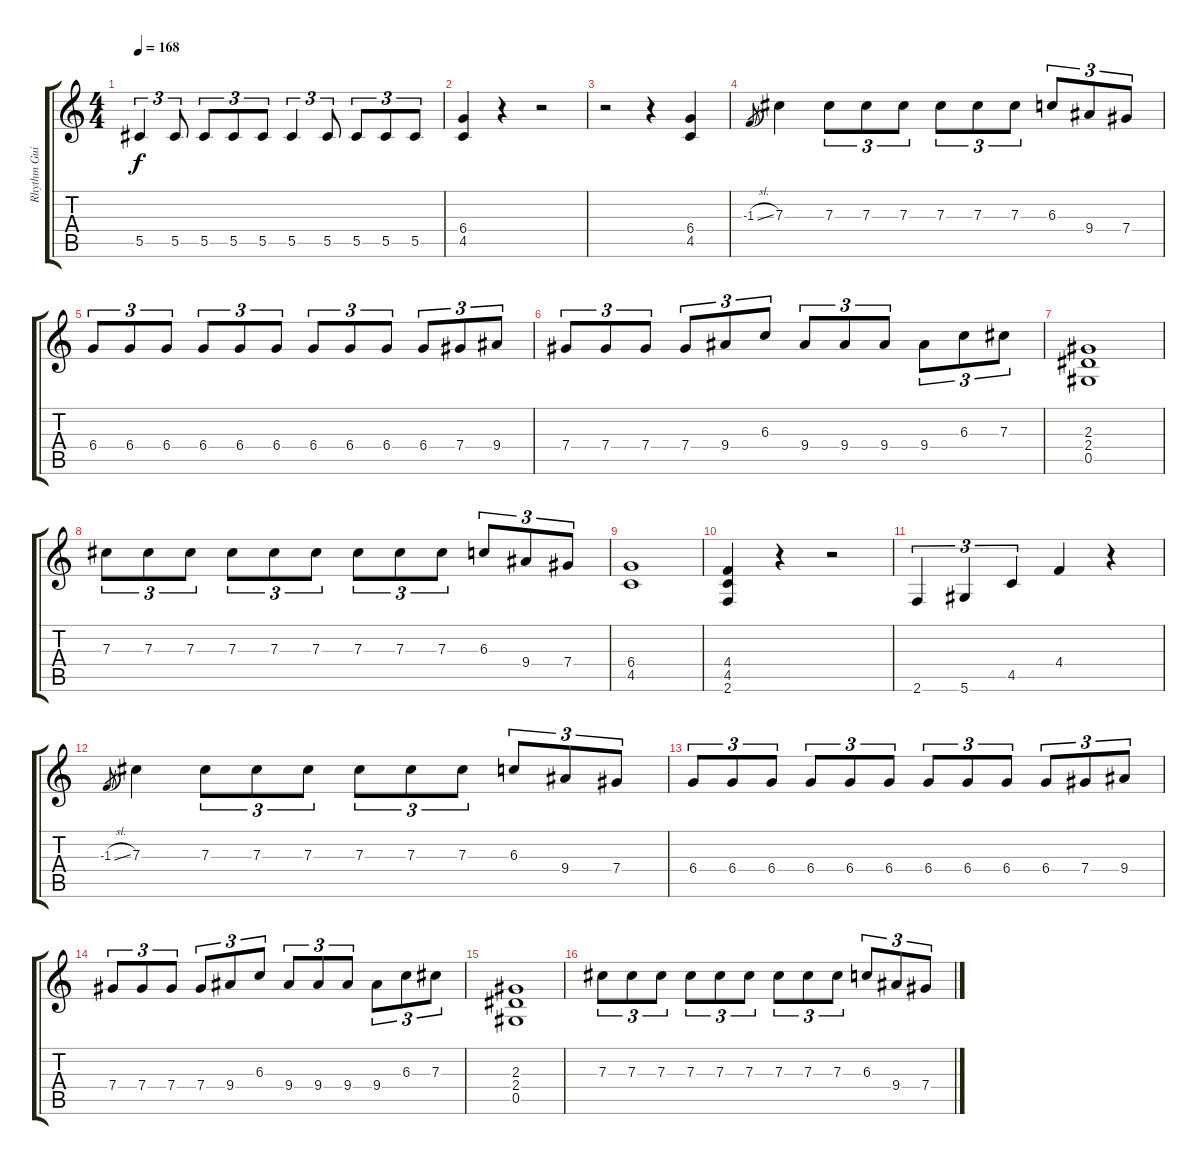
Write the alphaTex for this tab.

\track ("Rhythm Guitar " "Rhythm Gui") {instrument distortionguitar}
\staff {score tabs}
\tuning (Eb4 Bb3 Gb3 Db3 Ab2 Eb2) {hide}
\ts (4 4)
\tempo 168
\clef g2
\ks c
5.5.4{tu (3 2) dy f} 5.5.8{tu (3 2)} 5.5.8{tu (3 2)} 5.5.8{tu (3 2)} 5.5.8{tu (3 2)} 5.5.4{tu (3 2)} 5.5.8{tu (3 2)} 5.5.8{tu (3 2)} 5.5.8{tu (3 2)} 5.5.8{tu (3 2)} |
(6.4 4.5).4 r.4 r.2 |
r.2 r.4 (6.4 4.5).4 |
-1.3{sl}.8{gr} 7.3.4 7.3.8{tu (3 2)} 7.3.8{tu (3 2)} 7.3.8{tu (3 2)} 7.3.8{tu (3 2)} 7.3.8{tu (3 2)} 7.3.8{tu (3 2)} 6.3.8{tu (3 2)} 9.4.8{tu (3 2)} 7.4.8{tu (3 2)} |
6.4.8{tu (3 2)} 6.4.8{tu (3 2)} 6.4.8{tu (3 2)} 6.4.8{tu (3 2)} 6.4.8{tu (3 2)} 6.4.8{tu (3 2)} 6.4.8{tu (3 2)} 6.4.8{tu (3 2)} 6.4.8{tu (3 2)} 6.4.8{tu (3 2)} 7.4.8{tu (3 2)} 9.4.8{tu (3 2)} |
7.4.8{tu (3 2)} 7.4.8{tu (3 2)} 7.4.8{tu (3 2)} 7.4.8{tu (3 2)} 9.4.8{tu (3 2)} 6.3.8{tu (3 2)} 9.4.8{tu (3 2)} 9.4.8{tu (3 2)} 9.4.8{tu (3 2)} 9.4.8{tu (3 2)} 6.3.8{tu (3 2)} 7.3.8{tu (3 2)} |
(2.3 2.4 0.5).1 |
7.3.8{tu (3 2)} 7.3.8{tu (3 2)} 7.3.8{tu (3 2)} 7.3.8{tu (3 2)} 7.3.8{tu (3 2)} 7.3.8{tu (3 2)} 7.3.8{tu (3 2)} 7.3.8{tu (3 2)} 7.3.8{tu (3 2)} 6.3.8{tu (3 2)} 9.4.8{tu (3 2)} 7.4.8{tu (3 2)} |
(6.4 4.5).1 |
(4.4 4.5 2.6).4 r.4 r.2 |
2.6.4{tu (3 2)} 5.6.4{tu (3 2)} 4.5.4{tu (3 2)} 4.4.4 r.4 |
-1.3{sl}.8{gr} 7.3.4 7.3.8{tu (3 2)} 7.3.8{tu (3 2)} 7.3.8{tu (3 2)} 7.3.8{tu (3 2)} 7.3.8{tu (3 2)} 7.3.8{tu (3 2)} 6.3.8{tu (3 2)} 9.4.8{tu (3 2)} 7.4.8{tu (3 2)} |
6.4.8{tu (3 2)} 6.4.8{tu (3 2)} 6.4.8{tu (3 2)} 6.4.8{tu (3 2)} 6.4.8{tu (3 2)} 6.4.8{tu (3 2)} 6.4.8{tu (3 2)} 6.4.8{tu (3 2)} 6.4.8{tu (3 2)} 6.4.8{tu (3 2)} 7.4.8{tu (3 2)} 9.4.8{tu (3 2)} |
7.4.8{tu (3 2)} 7.4.8{tu (3 2)} 7.4.8{tu (3 2)} 7.4.8{tu (3 2)} 9.4.8{tu (3 2)} 6.3.8{tu (3 2)} 9.4.8{tu (3 2)} 9.4.8{tu (3 2)} 9.4.8{tu (3 2)} 9.4.8{tu (3 2)} 6.3.8{tu (3 2)} 7.3.8{tu (3 2)} |
(2.3 2.4 0.5).1 |
7.3.8{tu (3 2)} 7.3.8{tu (3 2)} 7.3.8{tu (3 2)} 7.3.8{tu (3 2)} 7.3.8{tu (3 2)} 7.3.8{tu (3 2)} 7.3.8{tu (3 2)} 7.3.8{tu (3 2)} 7.3.8{tu (3 2)} 6.3.8{tu (3 2)} 9.4.8{tu (3 2)} 7.4.8{tu (3 2)}
